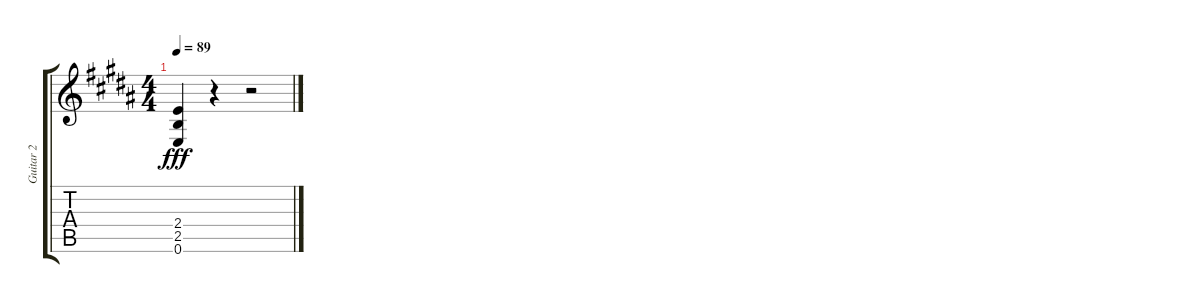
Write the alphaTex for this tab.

\track ("Guitar 2" "Guitar 2") {instrument distortionguitar}
\staff {score tabs}
\tuning (E4 B3 G3 D3 A2 E2) {hide}
\ts (4 4)
\tempo 89
\clef g2
\ks b
(2.4 2.5 0.6).4{dy fff} r.4 r.2
